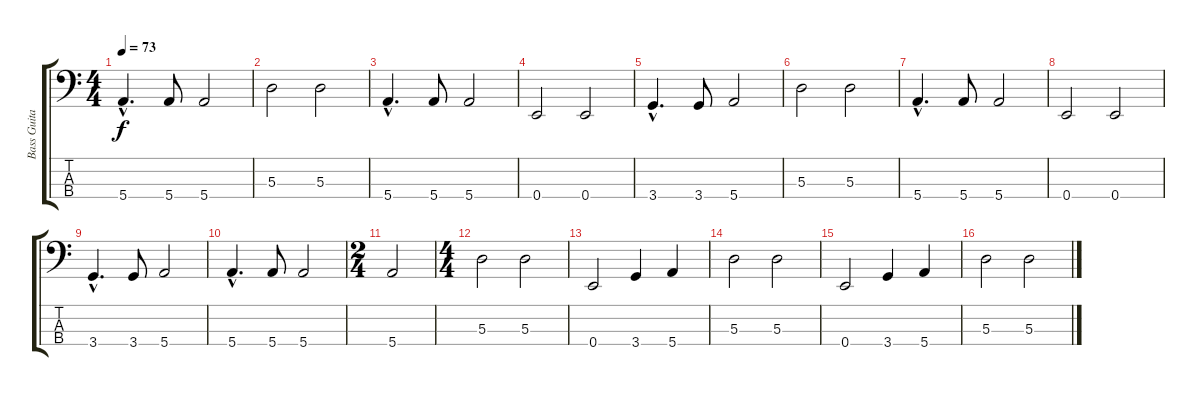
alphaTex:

\track ("Bass Guitar" "Bass Guita") {instrument electricbasspick}
\staff {score tabs}
\tuning (G2 D2 A1 E1) {hide}
\ts (4 4)
\tempo 73
\clef f4
\ks c
5.4{hac}.4{d dy f} 5.4.8 5.4.2 |
5.3.2 5.3.2 |
5.4{hac}.4{d} 5.4.8 5.4.2 |
0.4.2 0.4.2 |
3.4{hac}.4{d} 3.4.8 5.4.2 |
5.3.2 5.3.2 |
5.4{hac}.4{d} 5.4.8 5.4.2 |
0.4.2 0.4.2 |
3.4{hac}.4{d} 3.4.8 5.4.2 |
5.4{hac}.4{d} 5.4.8 5.4.2 |
\ts (2 4)
5.4.2 |
\ts (4 4)
5.3.2 5.3.2 |
0.4.2 3.4.4 5.4.4 |
5.3.2 5.3.2 |
0.4.2 3.4.4 5.4.4 |
5.3.2 5.3.2
